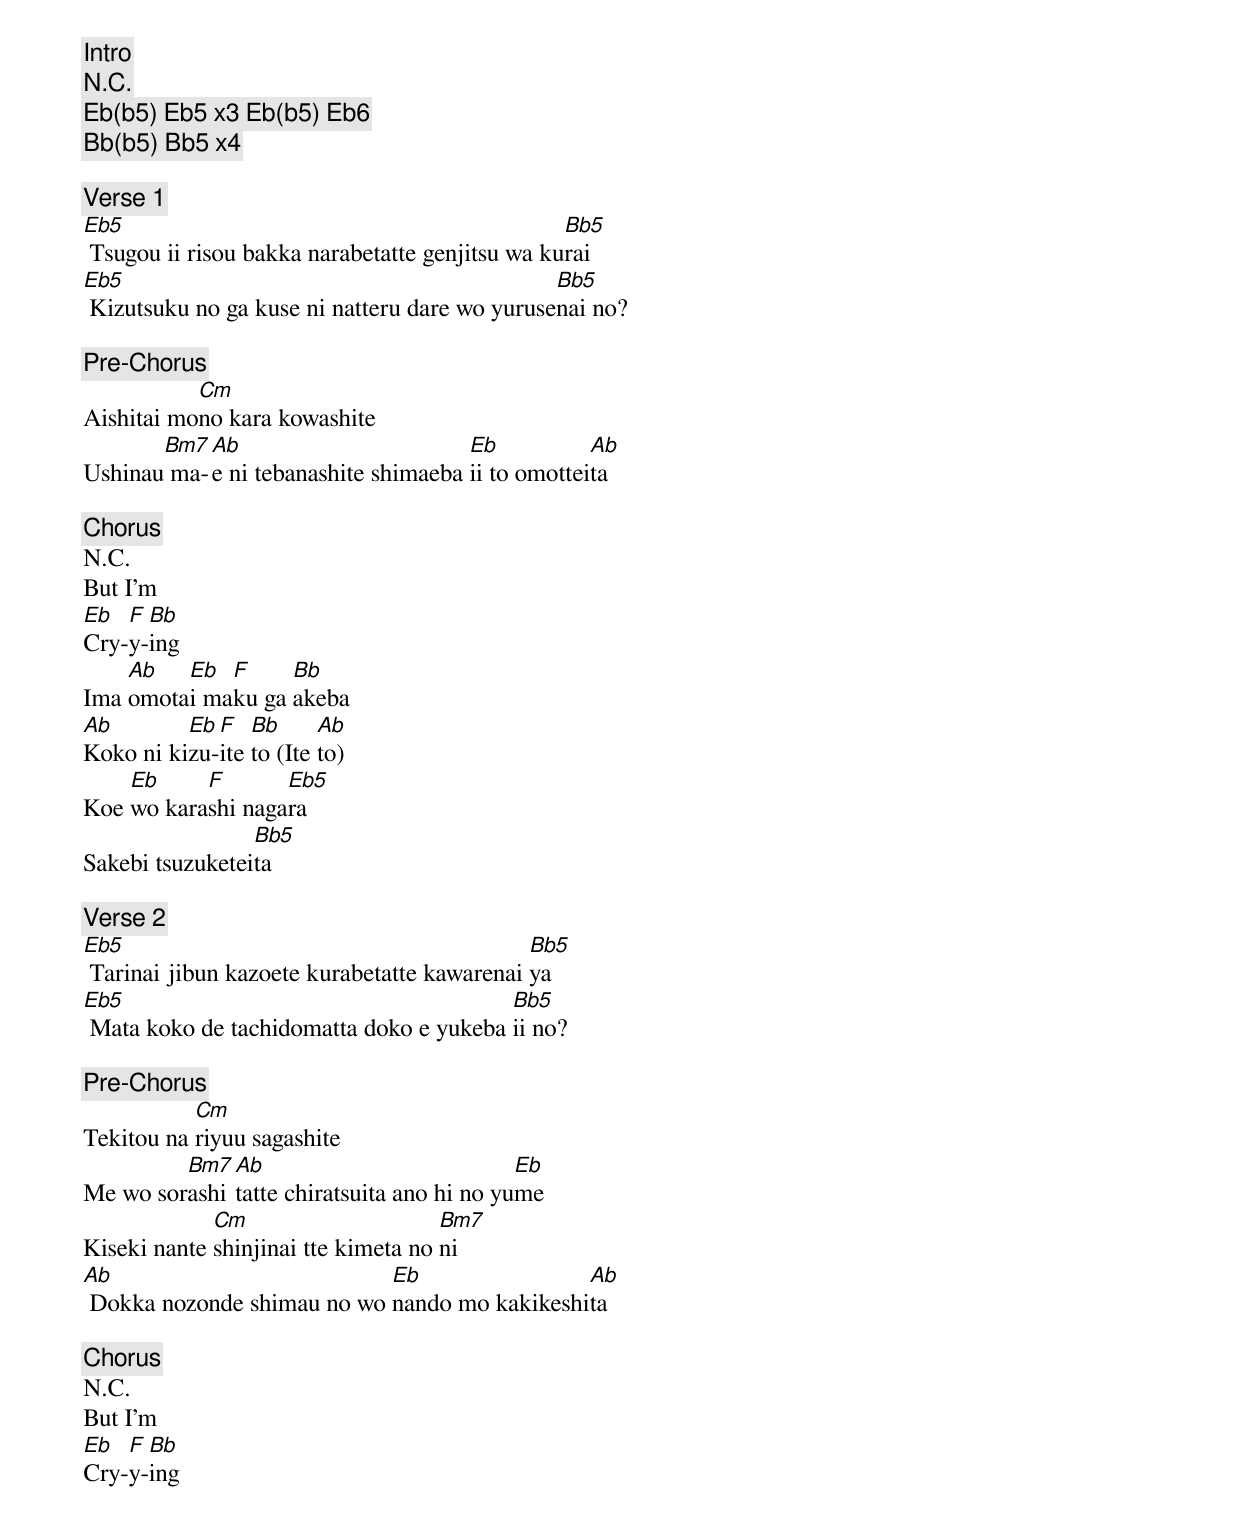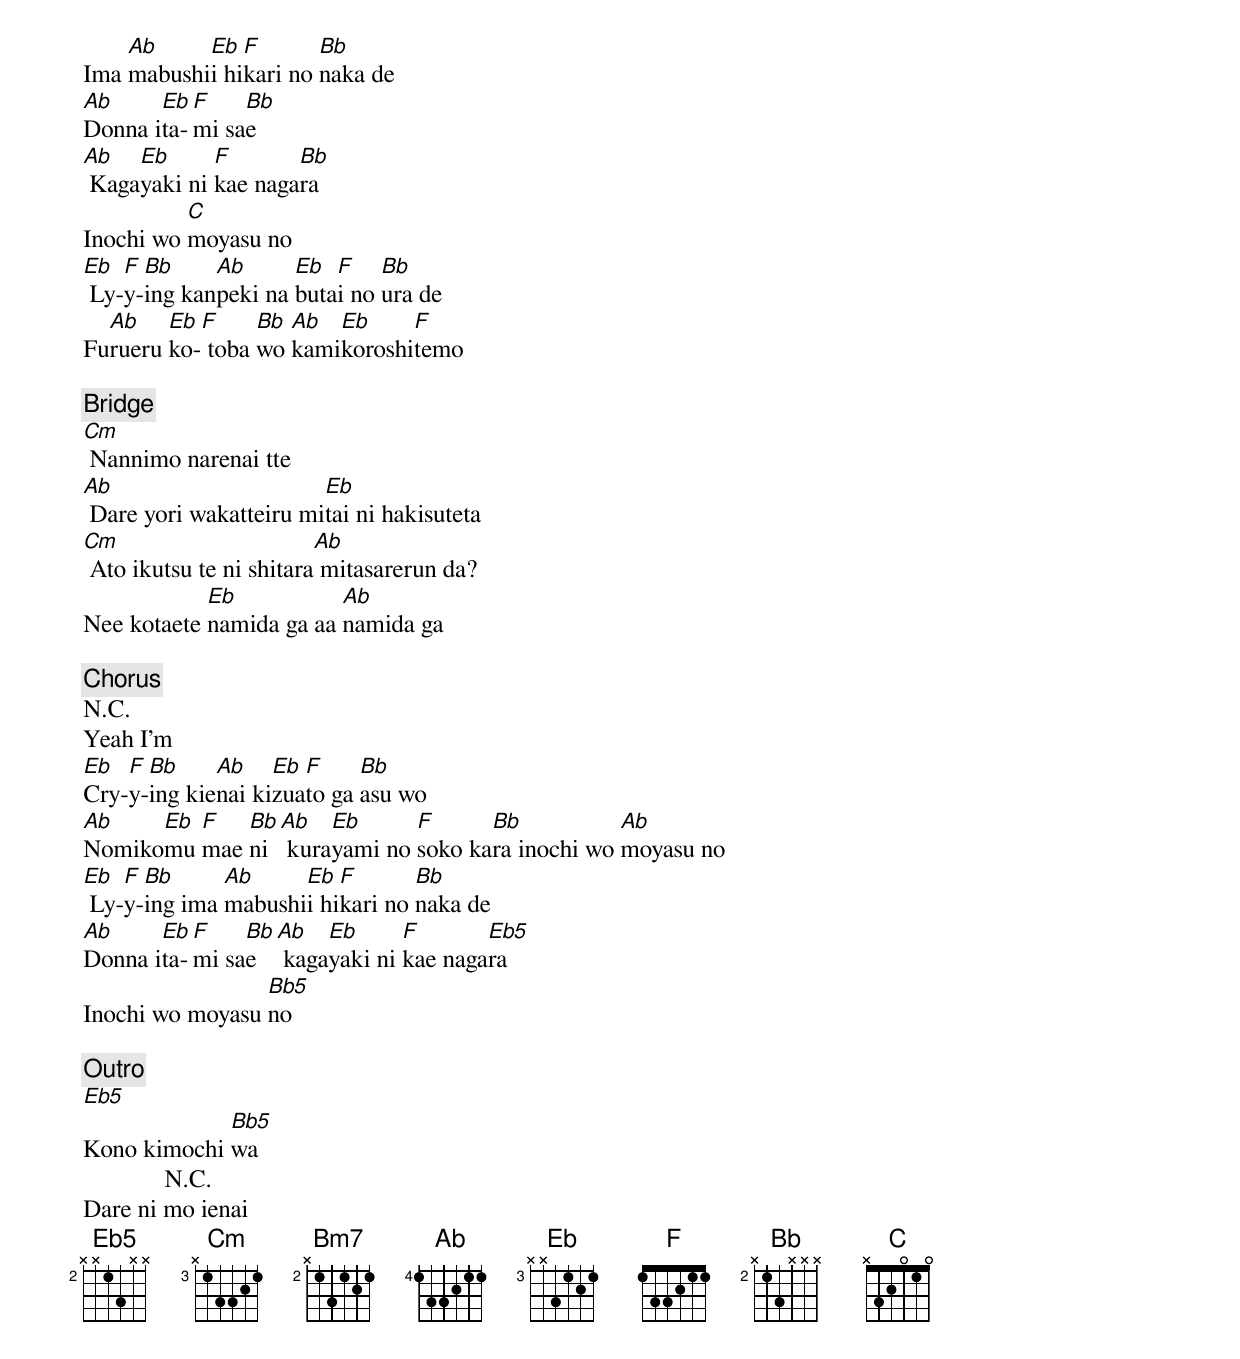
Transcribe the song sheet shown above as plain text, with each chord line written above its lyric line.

Eb(b5) xx23xx
Eb5    xx24xx
Eb6    xx26xx
Bb(b5) x23xxx
Bb     x24xxx

[Intro]
N.C.
Eb(b5) Eb5 x3 Eb(b5) Eb6
Bb(b5) Bb5 x4

[Verse 1]
Eb5                                              Bb5
 Tsugou ii risou bakka narabetatte genjitsu wa kurai
Eb5                                            Bb5
 Kizutsuku no ga kuse ni natteru dare wo yurusenai no?

[Pre-Chorus]
           Cm
Aishitai mono kara kowashite
       Bm7 Ab                        Eb           Ab
Ushinau ma-e ni tebanashite shimaeba ii to omotteita

[Chorus]
N.C.
But I'm
Eb  F Bb
Cry-y-ing
    Ab   Eb  F     Bb
Ima omotai maku ga akeba
Ab        Eb F   Bb      Ab
Koko ni kizu-ite to (Ite to)
    Eb     F       Eb5
Koe wo karashi nagara
                 Bb5
Sakebi tsuzuketeita

[Verse 2]
Eb5                                          Bb5
 Tarinai jibun kazoete kurabetatte kawarenai ya
Eb5                                      Bb5
 Mata koko de tachidomatta doko e yukeba ii no?

[Pre-Chorus]
           Cm
Tekitou na riyuu sagashite
         Bm7 Ab                            Eb
Me wo sorashitatte chiratsuita ano hi no yume
             Cm                      Bm7
Kiseki nante shinjinai tte kimeta no ni
Ab                          Eb                Ab
 Dokka nozonde shimau no wo nando mo kakikeshita

[Chorus]
N.C.
But I'm
Eb  F Bb
Cry-y-ing
    Ab     Eb  F       Bb
Ima mabushii hikari no naka de
Ab     Eb F    Bb
Donna ita-mi sae
Ab   Eb      F       Bb
 Kagayaki ni kae nagara
          C
Inochi wo moyasu no
Eb  F Bb     Ab      Eb  F    Bb
 Ly-y-ing kanpeki na butai no ura de
  Ab    Eb F     Bb Ab  Eb     F
Furueru ko- toba wo kamikoroshitemo

[Bridge]
Cm
 Nannimo narenai tte
Ab                      Eb
 Dare yori wakatteiru mitai ni hakisuteta
Cm                       Ab
 Ato ikutsu te ni shitara mitasarerun da?
            Eb           Ab
Nee kotaete namida ga aa namida ga

[Chorus]
N.C.
Yeah I’m
Eb  F Bb     Ab    Eb F     Bb
Cry-y-ing kienai kizuato ga asu wo
Ab    Eb F   Bb Ab   Eb      F      Bb           Ab
Nomikomu mae ni  kurayami no soko kara inochi wo moyasu no
Eb  F Bb      Ab     Eb  F       Bb
 Ly-y-ing ima mabushii hikari no naka de
Ab     Eb F    Bb Ab   Eb      F       Eb5
Donna ita-mi sae   kagayaki ni kae nagara
                 Bb5
Inochi wo moyasu no

[Outro]
Eb5
             Bb5
Kono kimochi wa
             N.C.
Dare ni mo ienai
